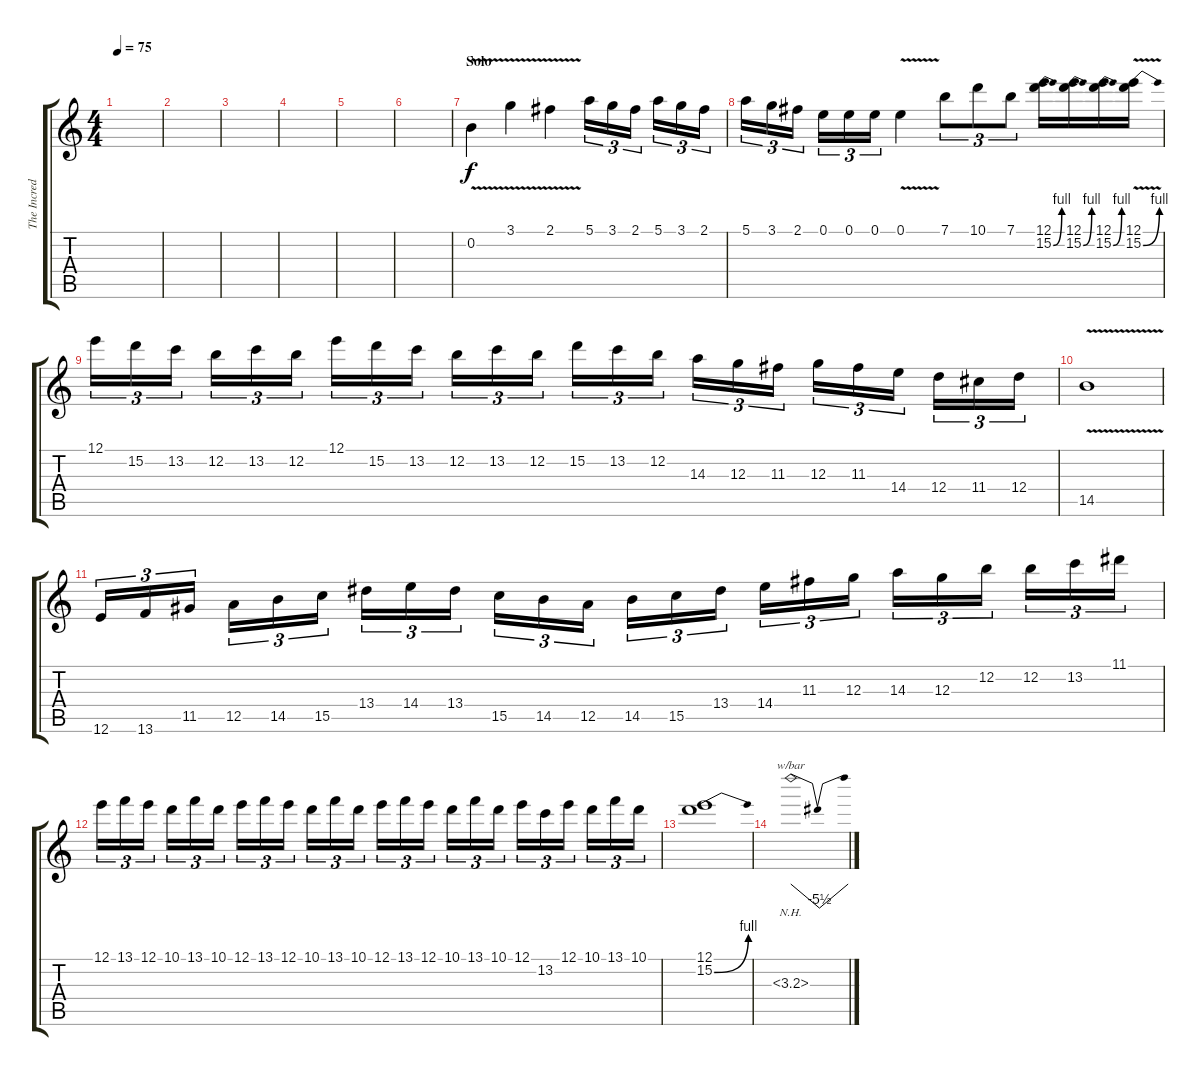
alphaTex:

\track ("The Incredible Rolf-Lead" "The Incred") {instrument overdrivenguitar}
\staff {score tabs}
\tuning (E4 B3 G3 D3 A2 E2) {hide}
\ts (4 4)
\tempo 75
\clef g2
\ks c
|
|
|
|
|
|
\section ("" "Solo")
0.2{v}.4 3.1{v}.4 2.1{v}.4 5.1.16{tu (3 2)} 3.1.16{tu (3 2)} 2.1.16{tu (3 2)} 5.1.16{tu (3 2)} 3.1.16{tu (3 2)} 2.1.16{tu (3 2)} |
5.1.16{tu (3 2)} 3.1.16{tu (3 2)} 2.1.16{tu (3 2)} 0.1.16{tu (3 2)} 0.1.16{tu (3 2)} 0.1.16{tu (3 2)} 0.1{v}.4 7.1.8{tu (3 2)} 10.1.8{tu (3 2)} 7.1.8{tu (3 2)} (12.1 15.2{be (bend 0 0 60 4)}).16 (12.1 15.2{be (bend 0 0 60 4)}).16 (12.1 15.2{be (bend 0 0 60 4)}).16 (12.1 15.2{be (bend 0 0 60 4) v}).16 |
12.1.16{tu (3 2)} 15.2.16{tu (3 2)} 13.2.16{tu (3 2)} 12.2.16{tu (3 2)} 13.2.16{tu (3 2)} 12.2.16{tu (3 2)} 12.1.16{tu (3 2)} 15.2.16{tu (3 2)} 13.2.16{tu (3 2)} 12.2.16{tu (3 2)} 13.2.16{tu (3 2)} 12.2.16{tu (3 2)} 15.2.16{tu (3 2)} 13.2.16{tu (3 2)} 12.2.16{tu (3 2)} 14.3.16{tu (3 2)} 12.3.16{tu (3 2)} 11.3.16{tu (3 2)} 12.3.16{tu (3 2)} 11.3.16{tu (3 2)} 14.4.16{tu (3 2)} 12.4.16{tu (3 2)} 11.4.16{tu (3 2)} 12.4.16{tu (3 2)} |
14.5{v}.1 |
12.6.16{tu (3 2)} 13.6.16{tu (3 2)} 11.5.16{tu (3 2)} 12.5.16{tu (3 2)} 14.5.16{tu (3 2)} 15.5.16{tu (3 2)} 13.4.16{tu (3 2)} 14.4.16{tu (3 2)} 13.4.16{tu (3 2)} 15.5.16{tu (3 2)} 14.5.16{tu (3 2)} 12.5.16{tu (3 2)} 14.5.16{tu (3 2)} 15.5.16{tu (3 2)} 13.4.16{tu (3 2)} 14.4.16{tu (3 2)} 11.3.16{tu (3 2)} 12.3.16{tu (3 2)} 14.3.16{tu (3 2)} 12.3.16{tu (3 2)} 12.2.16{tu (3 2)} 12.2.16{tu (3 2)} 13.2.16{tu (3 2)} 11.1.16{tu (3 2)} |
12.1.16{tu (3 2)} 13.1.16{tu (3 2)} 12.1.16{tu (3 2)} 10.1.16{tu (3 2)} 13.1.16{tu (3 2)} 10.1.16{tu (3 2)} 12.1.16{tu (3 2)} 13.1.16{tu (3 2)} 12.1.16{tu (3 2)} 10.1.16{tu (3 2)} 13.1.16{tu (3 2)} 10.1.16{tu (3 2)} 12.1.16{tu (3 2)} 13.1.16{tu (3 2)} 12.1.16{tu (3 2)} 10.1.16{tu (3 2)} 13.1.16{tu (3 2)} 10.1.16{tu (3 2)} 12.1.16{tu (3 2)} 13.2.16{tu (3 2)} 12.1.16{tu (3 2)} 10.1.16{tu (3 2)} 13.1.16{tu (3 2)} 10.1.16{tu (3 2)} |
(12.1 15.2{be (bend 0 0 60 4)}).1 |
3.3{nh}.1{tbe (dip default 0 0 30 -22 60 0) volume 16 instrument guitarharmonics}
